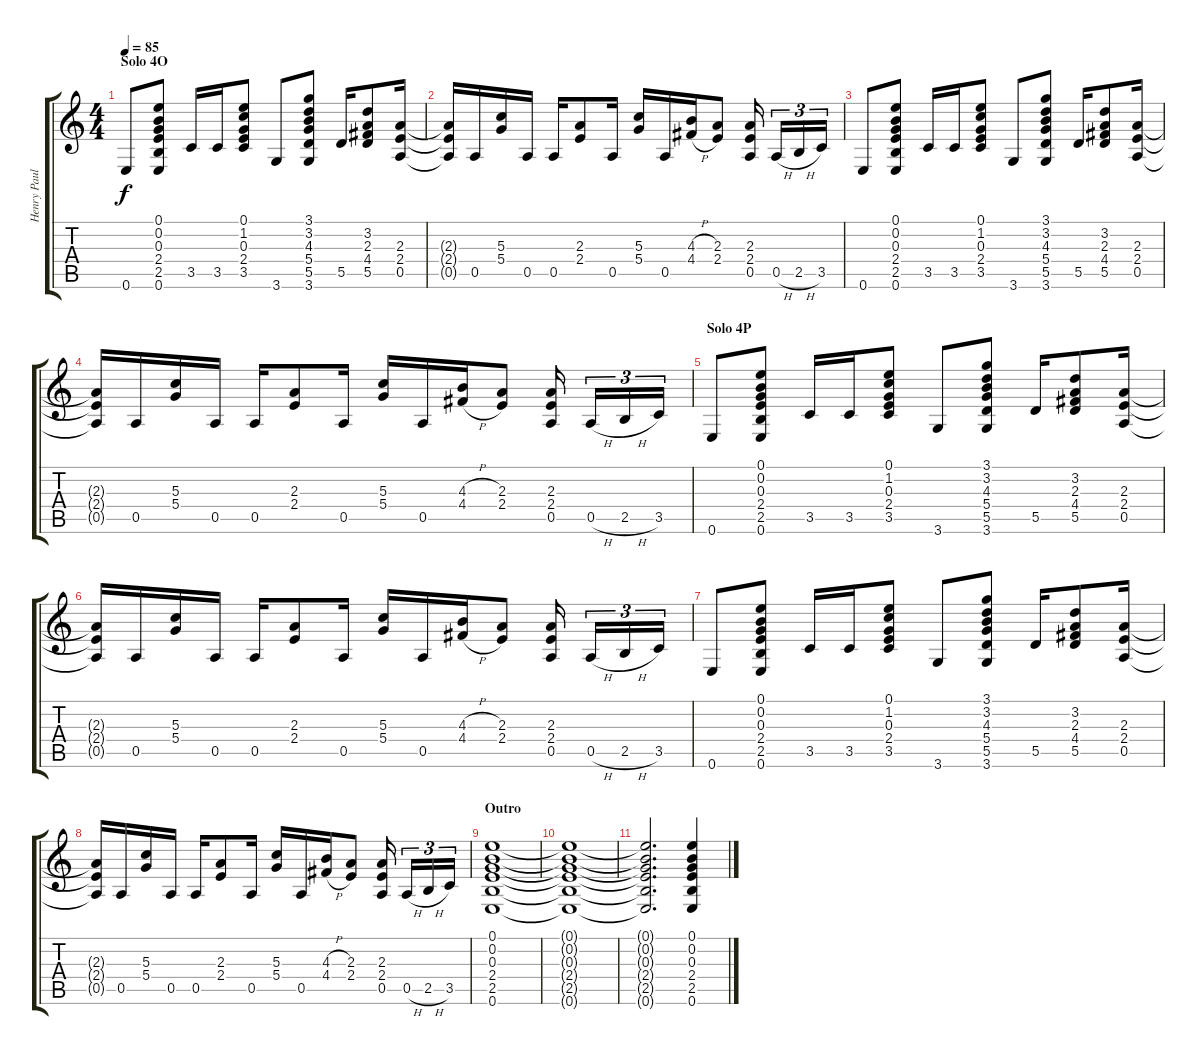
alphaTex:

\track ("Henry Paul Acoustic Rhythm" "Henry Paul") {instrument acousticguitarsteel}
\staff {score tabs}
\tuning (E4 B3 G3 D3 A2 E2) {hide}
\ts (4 4)
\section ("" "Solo 4O")
\tempo 85
\clef g2
\ks c
0.6.8{dy f} (0.1 0.2 0.3 2.4 2.5 0.6).8 3.5.16 3.5.16 (0.1 1.2 0.3 2.4 3.5).8 3.6.8 (3.1 3.2 4.3 5.4 5.5 3.6).8 5.5.16 (3.2 2.3 4.4 5.5).8 (2.3 2.4 0.5).16 |
(2.3{t} 2.4{t} 0.5{t}).16 0.5.16 (5.3 5.4).16 0.5.16 0.5.16 (2.3 2.4).8 0.5.16 (5.3 5.4).16 0.5.16 (4.3{h} 4.4{h}).16 (2.3 2.4).8 (2.3 2.4 0.5).16 0.5{h}.16{tu (3 2)} 2.5{h}.16{tu (3 2)} 3.5.16{tu (3 2)} |
0.6.8 (0.1 0.2 0.3 2.4 2.5 0.6).8 3.5.16 3.5.16 (0.1 1.2 0.3 2.4 3.5).8 3.6.8 (3.1 3.2 4.3 5.4 5.5 3.6).8 5.5.16 (3.2 2.3 4.4 5.5).8 (2.3 2.4 0.5).16 |
(2.3{t} 2.4{t} 0.5{t}).16 0.5.16 (5.3 5.4).16 0.5.16 0.5.16 (2.3 2.4).8 0.5.16 (5.3 5.4).16 0.5.16 (4.3{h} 4.4{h}).16 (2.3 2.4).8 (2.3 2.4 0.5).16 0.5{h}.16{tu (3 2)} 2.5{h}.16{tu (3 2)} 3.5.16{tu (3 2)} |
\section ("" "Solo 4P")
0.6.8 (0.1 0.2 0.3 2.4 2.5 0.6).8 3.5.16 3.5.16 (0.1 1.2 0.3 2.4 3.5).8 3.6.8 (3.1 3.2 4.3 5.4 5.5 3.6).8 5.5.16 (3.2 2.3 4.4 5.5).8 (2.3 2.4 0.5).16 |
(2.3{t} 2.4{t} 0.5{t}).16 0.5.16 (5.3 5.4).16 0.5.16 0.5.16 (2.3 2.4).8 0.5.16 (5.3 5.4).16 0.5.16 (4.3{h} 4.4{h}).16 (2.3 2.4).8 (2.3 2.4 0.5).16 0.5{h}.16{tu (3 2)} 2.5{h}.16{tu (3 2)} 3.5.16{tu (3 2)} |
0.6.8 (0.1 0.2 0.3 2.4 2.5 0.6).8 3.5.16 3.5.16 (0.1 1.2 0.3 2.4 3.5).8 3.6.8 (3.1 3.2 4.3 5.4 5.5 3.6).8 5.5.16 (3.2 2.3 4.4 5.5).8 (2.3 2.4 0.5).16 |
(2.3{t} 2.4{t} 0.5{t}).16 0.5.16 (5.3 5.4).16 0.5.16 0.5.16 (2.3 2.4).8 0.5.16 (5.3 5.4).16 0.5.16 (4.3{h} 4.4{h}).16 (2.3 2.4).8 (2.3 2.4 0.5).16 0.5{h}.16{tu (3 2)} 2.5{h}.16{tu (3 2)} 3.5.16{tu (3 2)} |
\section ("" "Outro")
(0.1 0.2 0.3 2.4 2.5 0.6).1 |
(0.1{t} 0.2{t} 0.3{t} 2.4{t} 2.5{t} 0.6{t}).1 |
(0.1{t} 0.2{t} 0.3{t} 2.4{t} 2.5{t} 0.6{t}).2{d} (0.1 0.2 0.3 2.4 2.5 0.6).4
